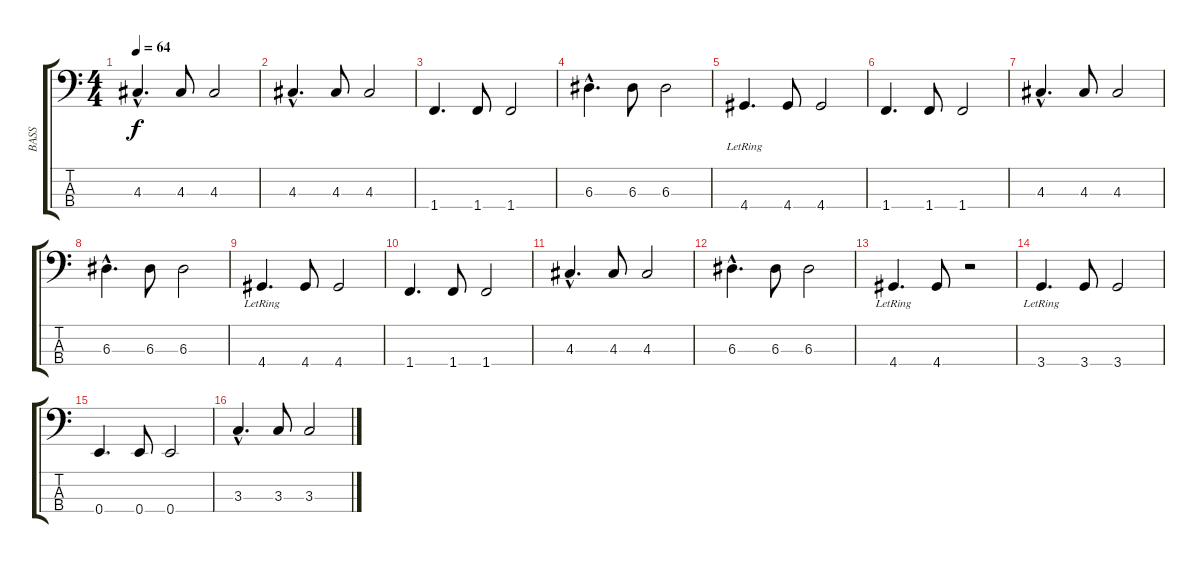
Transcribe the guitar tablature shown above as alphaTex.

\track ("BASS" "BASS") {instrument electricbassfinger}
\staff {score tabs}
\tuning (G2 D2 A1 E1) {hide}
\ts (4 4)
\tempo 64
\clef f4
\ks c
4.3{hac}.4{d dy f} 4.3.8 4.3.2 |
4.3{hac}.4{d} 4.3.8 4.3.2 |
1.4.4{d} 1.4.8 1.4.2 |
6.3{hac}.4{d} 6.3.8 6.3.2 |
4.4{lr}.4{d} 4.4.8 4.4.2 |
1.4.4{d} 1.4.8 1.4.2 |
4.3{hac}.4{d} 4.3.8 4.3.2 |
6.3{hac}.4{d} 6.3.8 6.3.2 |
4.4{lr}.4{d} 4.4.8 4.4.2 |
1.4.4{d} 1.4.8 1.4.2 |
4.3{hac}.4{d} 4.3.8 4.3.2 |
6.3{hac}.4{d} 6.3.8 6.3.2 |
4.4{lr}.4{d} 4.4.8 r.2 |
3.4{lr}.4{d} 3.4.8 3.4.2 |
0.4.4{d} 0.4.8 0.4.2 |
3.3{hac}.4{d} 3.3.8 3.3.2
